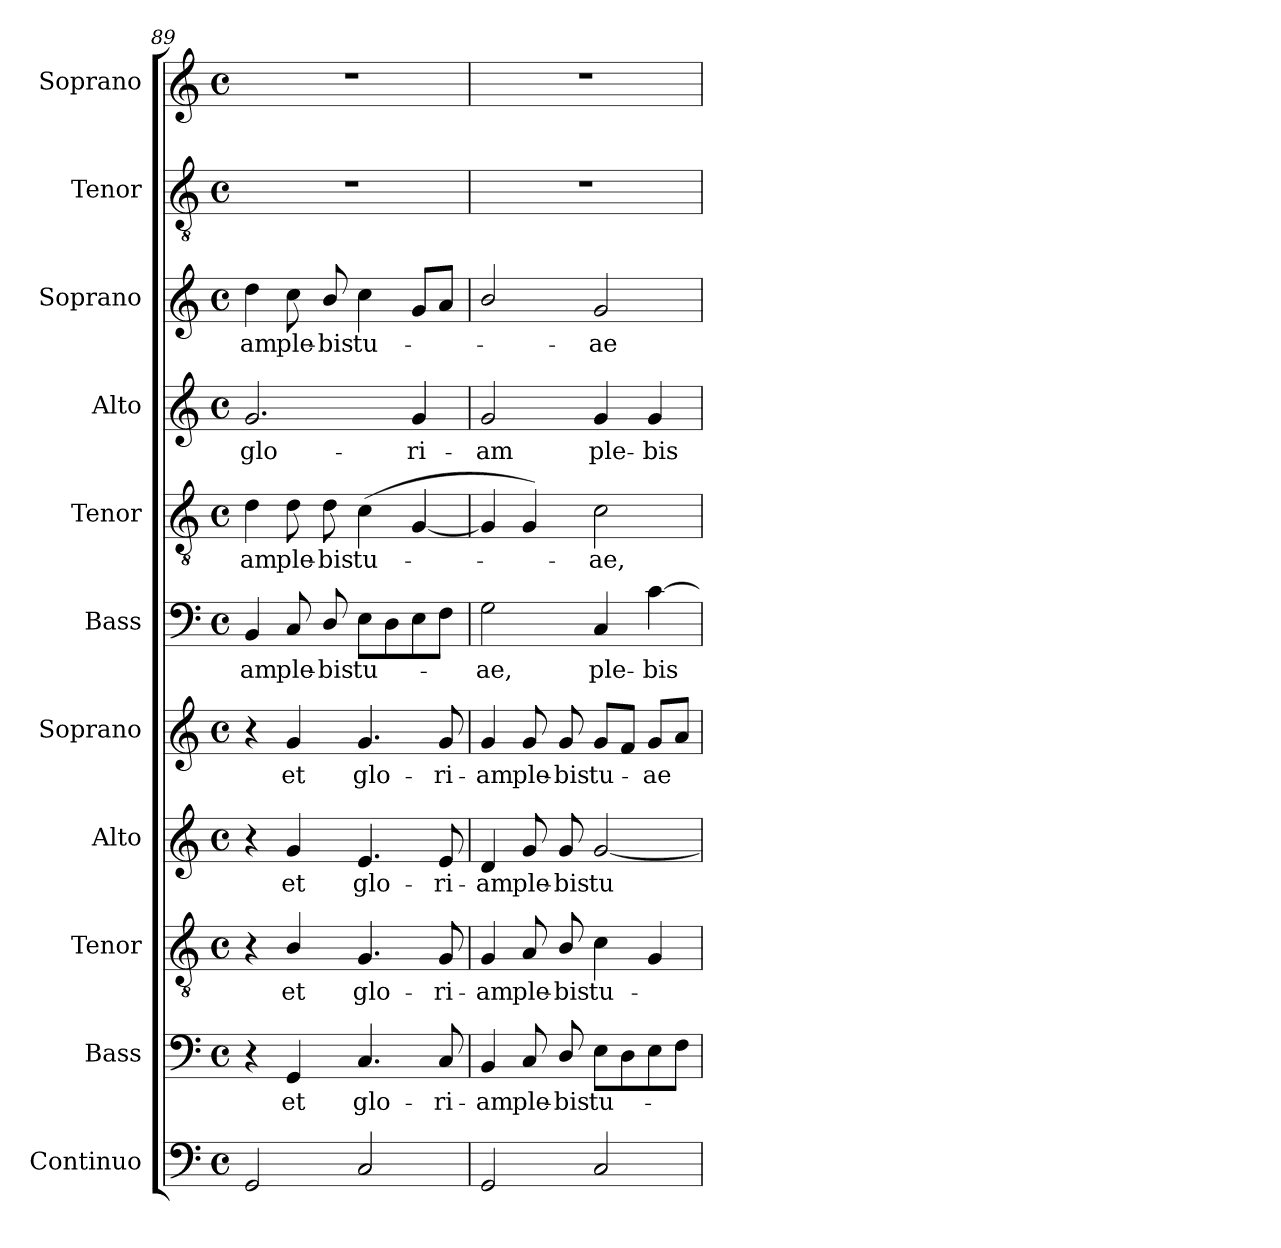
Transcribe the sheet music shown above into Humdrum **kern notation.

**kern	**kern	**text	**kern	**text	**kern	**text	**kern	**text	**kern	**text	**kern	**text	**kern	**text	**kern	**text	**kern	**kern
*part11	*part10	*part10	*part9	*part9	*part8	*part8	*part7	*part7	*part6	*part6	*part5	*part5	*part4	*part4	*part3	*part3	*part2	*part1
*staff11	*staff10	*staff10	*staff9	*staff9	*staff8	*staff8	*staff7	*staff7	*staff6	*staff6	*staff5	*staff5	*staff4	*staff4	*staff3	*staff3	*staff2	*staff1
*I"Continuo	*I"Bass	*	*I"Tenor	*	*I"Alto	*	*I"Soprano	*	*I"Bass	*	*I"Tenor	*	*I"Alto	*	*I"Soprano	*	*I"Tenor	*I"Soprano
*I'Cont.	*I'B.	*	*I'T.	*	*I'A.	*	*I'S.	*	*I'B.	*	*I'T.	*	*I'A.	*	*I'S.	*	*I'T.	*I'S.
*clefF4	*clefF4	*	*clefGv2	*	*clefG2	*	*clefG2	*	*clefF4	*	*clefGv2	*	*clefG2	*	*clefG2	*	*clefGv2	*clefG2
*	*	*	*ITrd7c12	*	*	*	*	*	*	*	*ITrd7c12	*	*	*	*	*	*ITrd7c12	*
*k[]	*k[]	*	*k[]	*	*k[]	*	*k[]	*	*k[]	*	*k[]	*	*k[]	*	*k[]	*	*k[]	*k[]
*C:	*C:	*	*C:	*	*C:	*	*C:	*	*C:	*	*C:	*	*C:	*	*C:	*	*C:	*C:
*M4/4	*M4/4	*	*M4/4	*	*M4/4	*	*M4/4	*	*M4/4	*	*M4/4	*	*M4/4	*	*M4/4	*	*M4/4	*M4/4
*met(c)	*met(c)	*	*met(c)	*	*met(c)	*	*met(c)	*	*met(c)	*	*met(c)	*	*met(c)	*	*met(c)	*	*met(c)	*met(c)
=89	=89	=89	=89	=89	=89	=89	=89	=89	=89	=89	=89	=89	=89	=89	=89	=89	=89	=89
!	!	!	!	!	!	!	!	!	!	!LO:LY:b:color=#000000	!	!	!	!	!	!	!	!
!	!	!	!	!	!	!	!	!	!	!	!	!LO:LY:b:color=#000000	!	!	!	!	!	!
!	!	!	!	!	!	!	!	!	!	!	!	!	!	!LO:LY:b:color=#000000	!	!	!	!
!	!	!	!	!	!	!	!	!	!	!	!	!	!	!	!	!LO:LY:b:color=#000000	!	!
2GGi/	4r	.	4r	.	4r	.	4r	.	4BBi/	-am	4Di\	-am	2.gi/	glo-	4ddi\	-am	1r	1r
!	!	!LO:LY:b:color=#000000	!	!	!	!	!	!	!	!	!	!	!	!	!	!	!	!
!	!	!	!	!LO:LY:b:color=#000000	!	!	!	!	!	!	!	!	!	!	!	!	!	!
!	!	!	!	!	!	!LO:LY:b:color=#000000	!	!	!	!	!	!	!	!	!	!	!	!
!	!	!	!	!	!	!	!	!LO:LY:b:color=#000000	!	!	!	!	!	!	!	!	!	!
!	!	!	!	!	!	!	!	!	!	!LO:LY:b:color=#000000	!	!	!	!	!	!	!	!
!	!	!	!	!	!	!	!	!	!	!	!	!LO:LY:b:color=#000000	!	!	!	!	!	!
!	!	!	!	!	!	!	!	!	!	!	!	!	!	!	!	!LO:LY:b:color=#000000	!	!
.	4GGi/	et	4BBi/	et	4gi/	et	4gi/	et	8Ci/	ple-	8Di\	ple-	.	.	8cci\	ple-	.	.
!	!	!	!	!	!	!	!	!	!	!LO:LY:b:color=#000000	!	!	!	!	!	!	!	!
!	!	!	!	!	!	!	!	!	!	!	!	!LO:LY:b:color=#000000	!	!	!	!	!	!
!	!	!	!	!	!	!	!	!	!	!	!	!	!	!	!	!LO:LY:b:color=#000000	!	!
.	.	.	.	.	.	.	.	.	8Di/	-bis	8Di\	-bis	.	.	8bi/	-bis	.	.
!	!	!LO:LY:b:color=#000000	!	!	!	!	!	!	!	!	!	!	!	!	!	!	!	!
!	!	!	!	!LO:LY:b:color=#000000	!	!	!	!	!	!	!	!	!	!	!	!	!	!
!	!	!	!	!	!	!LO:LY:b:color=#000000	!	!	!	!	!	!	!	!	!	!	!	!
!	!	!	!	!	!	!	!	!LO:LY:b:color=#000000	!	!	!	!	!	!	!	!	!	!
!	!	!	!	!	!	!	!	!	!	!LO:LY:b:color=#000000	!	!	!	!	!	!	!	!
!	!	!	!	!	!	!	!	!	!	!	!	!LO:LY:b:color=#000000	!	!	!	!	!	!
!	!	!	!	!	!	!	!	!	!	!	!	!	!	!	!	!LO:LY:b:color=#000000	!	!
2Ci/	4.Ci/	glo-	4.GGi/	glo-	4.ei/	glo-	4.gi/	glo-	8Ei\L	tu-	(4Ci\	tu-	.	.	4cci\	tu-	.	.
.	.	.	.	.	.	.	.	.	8Di\	.	.	.	.	.	.	.	.	.
!	!	!	!	!	!	!	!	!	!	!	!	!	!	!LO:LY:b:color=#000000	!	!	!	!
.	.	.	.	.	.	.	.	.	8Ei\	.	[4GGi/	.	4gi/	-ri-	8gi/L	.	.	.
!	!	!LO:LY:b:color=#000000	!	!	!	!	!	!	!	!	!	!	!	!	!	!	!	!
!	!	!	!	!LO:LY:b:color=#000000	!	!	!	!	!	!	!	!	!	!	!	!	!	!
!	!	!	!	!	!	!LO:LY:b:color=#000000	!	!	!	!	!	!	!	!	!	!	!	!
!	!	!	!	!	!	!	!	!LO:LY:b:color=#000000	!	!	!	!	!	!	!	!	!	!
.	8Ci/	-ri-	8GGi/	-ri-	8ei/	-ri-	8gi/	-ri-	8Fi\J	.	.	.	.	.	8ai/J	.	.	.
!!LO:PB:g=z
=90	=90	=90	=90	=90	=90	=90	=90	=90	=90	=90	=90	=90	=90	=90	=90	=90	=90	=90
!	!	!LO:LY:b:color=#000000	!	!	!	!	!	!	!	!	!	!	!	!	!	!	!	!
!	!	!	!	!LO:LY:b:color=#000000	!	!	!	!	!	!	!	!	!	!	!	!	!	!
!	!	!	!	!	!	!LO:LY:b:color=#000000	!	!	!	!	!	!	!	!	!	!	!	!
!	!	!	!	!	!	!	!	!LO:LY:b:color=#000000	!	!	!	!	!	!	!	!	!	!
!	!	!	!	!	!	!	!	!	!	!LO:LY:b:color=#000000	!	!	!	!	!	!	!	!
!	!	!	!	!	!	!	!	!	!	!	!	!	!	!LO:LY:b:color=#000000	!	!	!	!
2GGi/	4BBi/	-am	4GGi/	-am	4di/	-am	4gi/	-am	2Gi\	-ae,	4GGi/]	.	2gi/	-am	2bi/	.	1r	1r
!	!	!LO:LY:b:color=#000000	!	!	!	!	!	!	!	!	!	!	!	!	!	!	!	!
!	!	!	!	!LO:LY:b:color=#000000	!	!	!	!	!	!	!	!	!	!	!	!	!	!
!	!	!	!	!	!	!LO:LY:b:color=#000000	!	!	!	!	!	!	!	!	!	!	!	!
!	!	!	!	!	!	!	!	!LO:LY:b:color=#000000	!	!	!	!	!	!	!	!	!	!
.	8Ci/	ple-	8AAi/	ple-	8gi/	ple-	8gi/	ple-	.	.	4GGi/)	.	.	.	.	.	.	.
!	!	!LO:LY:b:color=#000000	!	!	!	!	!	!	!	!	!	!	!	!	!	!	!	!
!	!	!	!	!LO:LY:b:color=#000000	!	!	!	!	!	!	!	!	!	!	!	!	!	!
!	!	!	!	!	!	!LO:LY:b:color=#000000	!	!	!	!	!	!	!	!	!	!	!	!
!	!	!	!	!	!	!	!	!LO:LY:b:color=#000000	!	!	!	!	!	!	!	!	!	!
.	8Di/	-bis	8BBi/	-bis	8gi/	-bis	8gi/	-bis	.	.	.	.	.	.	.	.	.	.
!	!	!LO:LY:b:color=#000000	!	!	!	!	!	!	!	!	!	!	!	!	!	!	!	!
!	!	!	!	!LO:LY:b:color=#000000	!	!	!	!	!	!	!	!	!	!	!	!	!	!
!	!	!	!	!	!	!LO:LY:b:color=#000000	!	!	!	!	!	!	!	!	!	!	!	!
!	!	!	!	!	!	!	!	!LO:LY:b:color=#000000	!	!	!	!	!	!	!	!	!	!
!	!	!	!	!	!	!	!	!	!	!LO:LY:b:color=#000000	!	!	!	!	!	!	!	!
!	!	!	!	!	!	!	!	!	!	!	!	!LO:LY:b:color=#000000	!	!	!	!	!	!
!	!	!	!	!	!	!	!	!	!	!	!	!	!	!LO:LY:b:color=#000000	!	!	!	!
!	!	!	!	!	!	!	!	!	!	!	!	!	!	!	!	!LO:LY:b:color=#000000	!	!
2Ci/	8Ei\L	tu-	4Ci\	tu-	[2gi/	tu-	8gi/L	tu-	4Ci/	ple-	2Ci\	-ae,	4gi/	ple-	2gi/	-ae	.	.
.	8Di\	.	.	.	.	.	8fi/J	.	.	.	.	.	.	.	.	.	.	.
!	!	!	!	!	!	!	!	!LO:LY:b:color=#000000	!	!	!	!	!	!	!	!	!	!
!	!	!	!	!	!	!	!	!	!	!LO:LY:b:color=#000000	!	!	!	!	!	!	!	!
!	!	!	!	!	!	!	!	!	!	!	!	!	!	!LO:LY:b:color=#000000	!	!	!	!
.	8Ei\	.	4GGi/	.	.	.	8gi/L	-ae	[4ci\	-bis	.	.	4gi/	-bis	.	.	.	.
.	8Fi\J	.	.	.	.	.	8ai/J	.	.	.	.	.	.	.	.	.	.	.
=	=	=	=	=	=	=	=	=	=	=	=	=	=	=	=	=	=	=
*-	*-	*-	*-	*-	*-	*-	*-	*-	*-	*-	*-	*-	*-	*-	*-	*-	*-	*-
